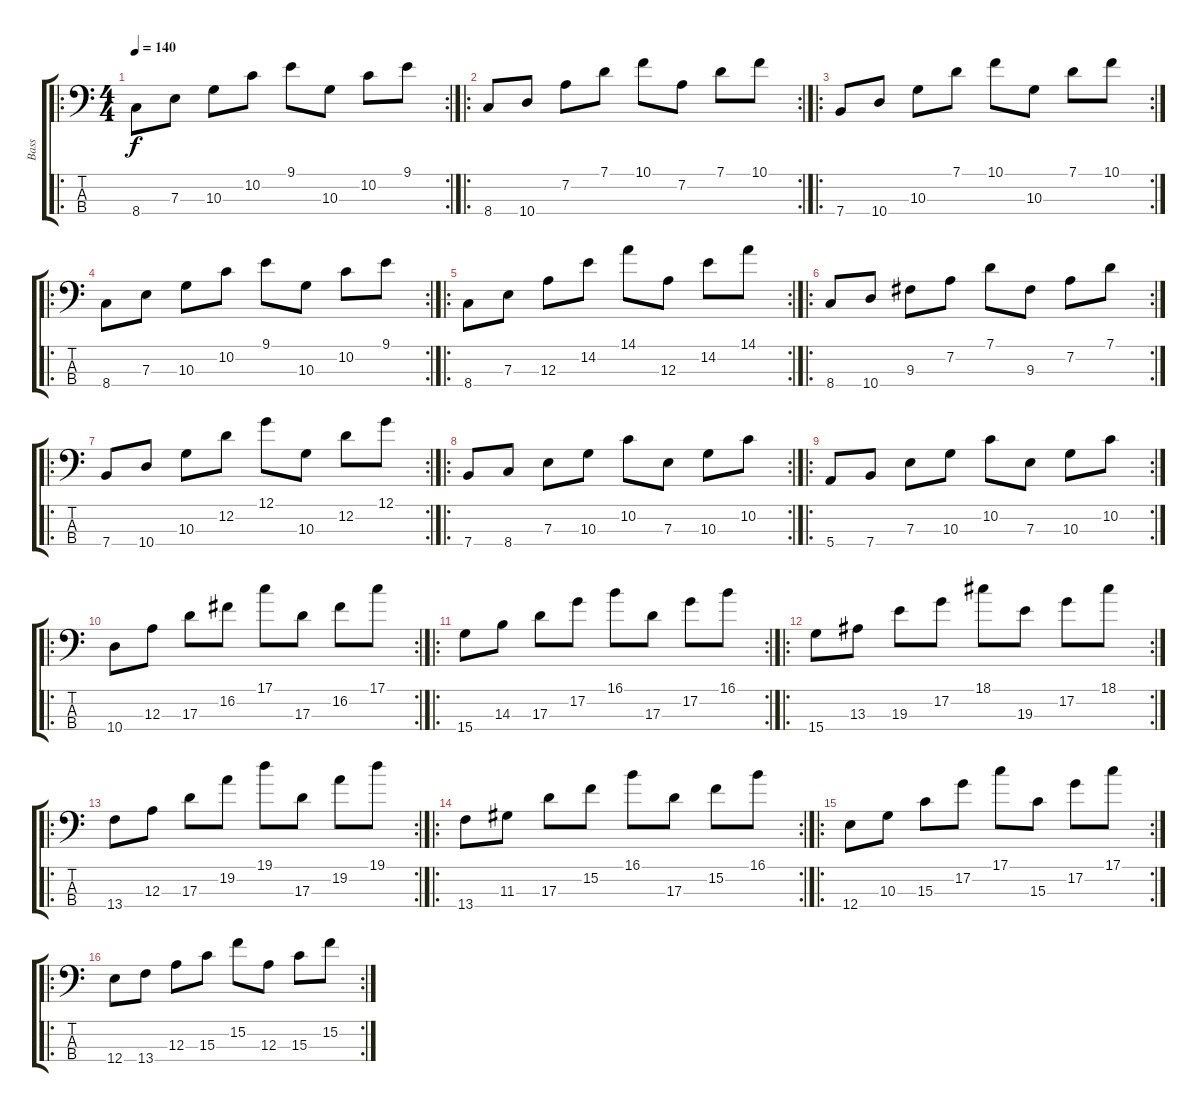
\track ("Bass" "Bass") {instrument electricbassfinger}
\staff {score tabs}
\tuning (G2 D2 A1 E1) {hide}
\ro
\rc 2
\ts (4 4)
\tempo 140
\clef f4
\ks c
8.4.8{dy f instrument electricbassfinger} 7.3.8 10.3.8 10.2.8 9.1.8 10.3.8 10.2.8 9.1.8 |
\ro
\rc 2
8.4.8 10.4.8 7.2.8 7.1.8 10.1.8 7.2.8 7.1.8 10.1.8 |
\ro
\rc 2
7.4.8 10.4.8 10.3.8 7.1.8 10.1.8 10.3.8 7.1.8 10.1.8 |
\ro
\rc 2
8.4.8 7.3.8 10.3.8 10.2.8 9.1.8 10.3.8 10.2.8 9.1.8 |
\ro
\rc 2
8.4.8 7.3.8 12.3.8 14.2.8 14.1.8 12.3.8 14.2.8 14.1.8 |
\ro
\rc 2
8.4.8 10.4.8 9.3.8 7.2.8 7.1.8 9.3.8 7.2.8 7.1.8 |
\ro
\rc 2
7.4.8 10.4.8 10.3.8 12.2.8 12.1.8 10.3.8 12.2.8 12.1.8 |
\ro
\rc 2
7.4.8 8.4.8 7.3.8 10.3.8 10.2.8 7.3.8 10.3.8 10.2.8 |
\ro
\rc 2
5.4.8 7.4.8 7.3.8 10.3.8 10.2.8 7.3.8 10.3.8 10.2.8 |
\ro
\rc 2
10.4.8 12.3.8 17.3.8 16.2.8 17.1.8 17.3.8 16.2.8 17.1.8 |
\ro
\rc 2
15.4.8 14.3.8 17.3.8 17.2.8 16.1.8 17.3.8 17.2.8 16.1.8 |
\ro
\rc 2
15.4.8 13.3.8 19.3.8 17.2.8 18.1.8 19.3.8 17.2.8 18.1.8 |
\ro
\rc 2
13.4.8 12.3.8 17.3.8 19.2.8 19.1.8 17.3.8 19.2.8 19.1.8 |
\ro
\rc 2
13.4.8 11.3.8 17.3.8 15.2.8 16.1.8 17.3.8 15.2.8 16.1.8 |
\ro
\rc 2
12.4.8 10.3.8 15.3.8 17.2.8 17.1.8 15.3.8 17.2.8 17.1.8 |
\ro
\rc 2
12.4.8 13.4.8 12.3.8 15.3.8 15.2.8 12.3.8 15.3.8 15.2.8
